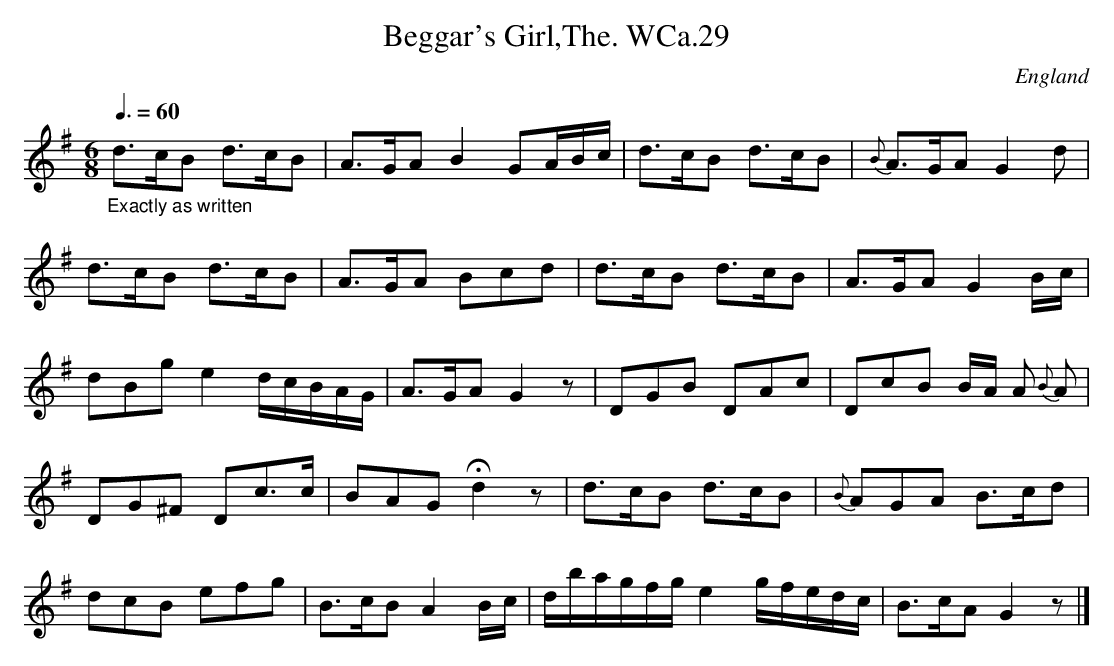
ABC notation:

X:1
T:Beggar's Girl,The. WCa.29
M:6/8
L:1/8
Q:3/8=60
O:England
K:G major
"_Exactly as written"d>cB d>cB|A>GA B2GA/B/c/|d>cB d>cB|{B}A>GAG2d|!
d>cB d>cB|A>GA Bcd|d>cB d>cB|A>GAG2B/c/|!
dBg e2d/c/B/A/G/|A>GAG2z|DGB DAc|DcB B/A/ A {B}A|!
DG^F Dc>c|BAGHd2z|d>cB d>cB|{B}AGA B>cd|!
dcB efg|B>cBA2B/c/|d/b/a/g/f/g/e2g/f/e/d/c/|B>cAG2z|]
